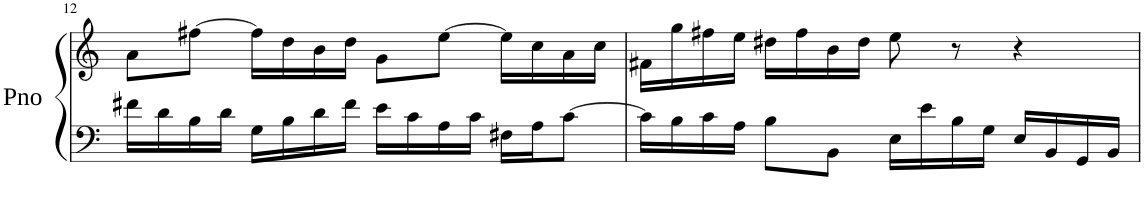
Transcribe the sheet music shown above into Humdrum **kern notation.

**kern	**kern
*part1	*part1
*staff2	*staff1
*I"Piano	*
*I'Pno	*
!!LO:PB:g=z
*clefF4	*clefG2
*k[]	*k[]
*M4/4	*M4/4
*met(c)	*met(c)
=12	=12
16f#X\LL	8a\L
16d\	.
16B\	[8ff#X\J
16d\JJ	.
16G\LL	16ff#\LL]
16B\	16dd\
16d\	16b\
16f#\JJ	16dd\JJ
16e\LL	8g\L
16c\	.
16A\	[8ee\J
16c\JJ	.
16F#X\LL	16ee\LL]
16A\J	16cc\
[8c\J	16a\
.	16cc\JJ
=13	=13
16c\LL]	16f#X\LL
16B\	16gg\
16c\	16ff#X\
16A\JJ	16ee\JJ
8B\L	16dd#X\LL
.	16ff#\
8BB\J	16b\
.	16dd#\JJ
16E\LL	8ee\
16e\	.
16B\	8r
16G\JJ	.
16E/LL	4r
16BB/	.
16GG/	.
16BB/JJ	.
=	=
*-	*-
